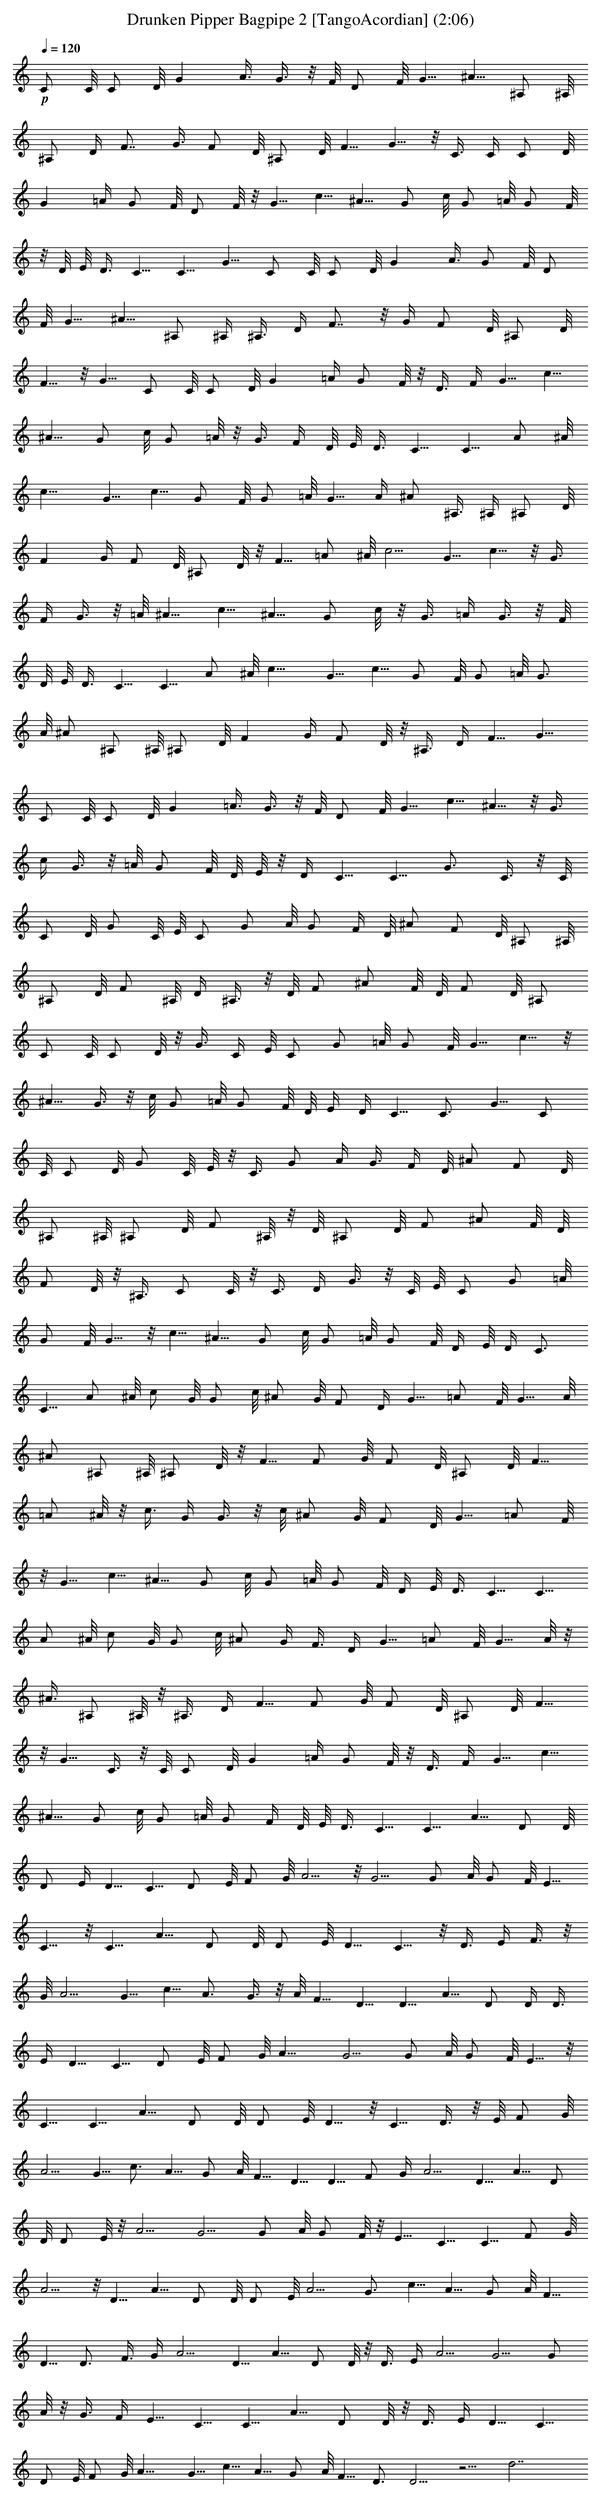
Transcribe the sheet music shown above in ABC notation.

X:1
T: Drunken Pipper Bagpipe 2 [TangoAcordian] (2:06)
L: 1/4
Q: 120
K: C
+p+ C/2 C/8 C/2 D/8 G A3/8 G3/8 z/8 F/8 D/2 F/8 G5/8 ^A5/8 ^A,/2 ^A,/8
^A,/2 D/4 F7/8 G3/8 F/2 D/8 ^A,/2 D/8 F5/8 G5/8 z/8 C3/8 C/4 C/2 D/8
G =A/4 G/2 F/8 D/2 F/8 z/8 G5/8 c5/8 ^A5/8 G/2 c/8 G/2 =A/8 G/2 F/8
z/8 D/8 E/8 D3/8 C5/8 C5/8 G5/8 C/2 C/8 C/2 D/8 G A3/8 G/2 F/8 D/2
F/8 G5/8 ^A5/8 ^A,/2 ^A,/4 ^A,3/8 D/4 F7/8 z/8 G/4 F/2 D/8 ^A,/2 D/8
F5/8 z/8 G5/8 C/2 C/8 C/2 D/8 G =A/4 G/2 F/8 z/8 D3/8 F/4 G5/8 c5/8
^A5/8 G/2 c/8 G/2 =A/8 z/8 G3/8 F/4 D/8 E/8 D3/8 C5/8 C5/8 A/2 ^A/8
c11/8 G5/8 c5/8 G/2 F/8 G/2 =A/8 G5/8 A/4 ^A/2 ^A,3/8 ^A,/4 ^A,/2 D/8
F G/4 F/2 D/8 ^A,/2 D/8 z/8 F5/8 =A/2 ^A/8 c5/4 G5/8 c5/8 z/8 G3/8
F/4 G3/8 z/8 =A/8 ^A5/8 c5/8 ^A5/8 G/2 c/8 z/8 G3/8 =A/4 G3/8 z/8 F/8
D/8 E/8 D3/8 C5/8 C5/8 A/2 ^A/8 c11/8 G5/8 c5/8 G/2 F/8 G/2 =A/8 G3/4
A/8 ^A/2 ^A,/2 ^A,/8 ^A,/2 D/8 F G/4 F/2 D/8 z/8 ^A,3/8 D/4 F5/8 G5/8
C/2 C/8 C/2 D/8 G =A3/8 G3/8 z/8 F/8 D/2 F/8 G5/8 c5/8 ^A5/8 z/8 G3/8
c/4 G3/8 z/8 =A/8 G/2 F/8 D/8 E/8 z/8 D/4 C5/8 C5/8 G3/4 C3/8 z/8 C/8
C/2 D/8 G/2 C/8 E/8 C/2 G/2 A/8 G/2 F/4 D/8 ^A/2 F/2 D/8 ^A,/2 ^A,/8
^A,/2 D/8 F/2 ^A,/8 D/4 ^A,3/8 z/8 D/8 F/2 ^A/2 F/8 D/8 F/2 D/8 ^A,/2
C/2 C/8 C/2 D/8 z/8 G3/8 C/4 E/8 C/2 G/2 =A/8 G/2 F/8 G5/8 c5/8 z/8
^A5/8 G3/8 z/8 c/8 G/2 =A/8 G/2 F/8 D/8 E/4 D/4 C5/8 C3/4 G5/8 C/2
C/8 C/2 D/8 G/2 C/8 E/8 z/8 C3/8 G/2 A/4 G3/8 F/4 D/8 ^A/2 F/2 D/8
^A,/2 ^A,/8 ^A,/2 D/8 F/2 ^A,/8 z/8 D/8 ^A,/2 D/8 F/2 ^A/2 F/8 D/8
F/2 D/8 z/8 ^A,3/8 C/2 C/8 z/8 C3/8 D/4 G3/8 z/8 C/8 E/8 C/2 G/2 =A/8
G/2 F/8 G5/8 z/8 c5/8 ^A5/8 G/2 c/8 G/2 =A/8 G/2 F/8 D/4 E/8 D/4 C3/4
C5/8 A/2 ^A/8 c/2 G/8 G/2 c/8 ^A/2 G/8 F/2 D/4 G5/8 =A/2 F/8 G5/8 A/8
^A/2 ^A,/2 ^A,/8 ^A,/2 D/8 z/8 F5/8 F/2 G/8 F/2 D/8 ^A,/2 D/8 F5/8
=A/2 ^A/8 z/8 c3/8 G/4 G3/8 z/8 c/8 ^A/2 G/8 F/2 D/8 G5/8 =A/2 F/8
z/8 G5/8 c5/8 ^A5/8 G/2 c/8 G/2 =A/8 G/2 F/8 D/4 E/8 D3/8 C5/8 C5/8
A/2 ^A/8 c/2 G/8 G/2 c/8 ^A/2 G/4 F3/8 D/4 G5/8 =A/2 F/8 G5/8 A/8 z/8
^A3/8 ^A,/2 ^A,/8 z/8 ^A,3/8 D/4 F5/8 F/2 G/8 F/2 D/8 ^A,/2 D/8 F5/8
z/8 G5/8 C3/8 z/8 C/8 C/2 D/8 G =A/4 G/2 F/8 z/8 D3/8 F/4 G5/8 c5/8
^A5/8 G/2 c/8 G/2 =A/8 G/2 F/4 D/8 E/8 D3/8 C5/8 C5/8 A5/8 D/2 D/8
D/2 E/4 D5/8 C5/8 D/2 E/8 F/2 G/8 A5/4 z/8 G5/4 G/2 A/8 G/2 F/8 E5/8
C5/8 z/8 C5/8 A5/8 D/2 D/8 D/2 E/8 D5/8 C5/8 z/8 D3/8 E/4 F3/8 z/8
G/8 A5/4 G5/8 c5/8 A3/4 G3/8 z/8 A/8 F5/8 D5/8 D5/8 A5/8 D/2 D/4 D3/8
E/4 D5/8 C5/8 D/2 E/8 F/2 G/8 A11/8 G5/4 G/2 A/8 G/2 F/8 E5/8 z/8
C5/8 C5/8 A5/8 D/2 D/8 D/2 E/8 D5/8 z/8 C5/8 D3/8 z/8 E/8 F/2 G/8
A5/4 G5/8 c3/4 A5/8 G/2 A/8 F5/8 D5/8 D5/8 F/2 G/4 A5/4 D5/8 A5/8 D/2
D/8 D/2 E/8 z/8 A5/4 G5/4 G/2 A/8 G/2 F/8 z/8 E5/8 C5/8 C5/8 F/2 G/8
A5/4 z/8 D5/8 A5/8 D/2 D/8 D/2 E/8 A5/4 G3/4 c5/8 A5/8 G/2 A/8 F5/8
D5/8 D3/4 F3/8 G/4 A5/4 D5/8 A5/8 D/2 D/8 z/8 D3/8 E/4 A5/4 G5/4 G/2
A/8 z/8 G3/8 F/4 E5/8 C5/8 C5/8 A5/8 D/2 D/8 z/8 D3/8 E/4 D5/8 C5/8
D/2 E/8 F/2 G/8 A11/8 G5/8 c5/8 A5/8 G/2 A/8 F5/8 D3/4 D5/4 z5/4 d7/2
